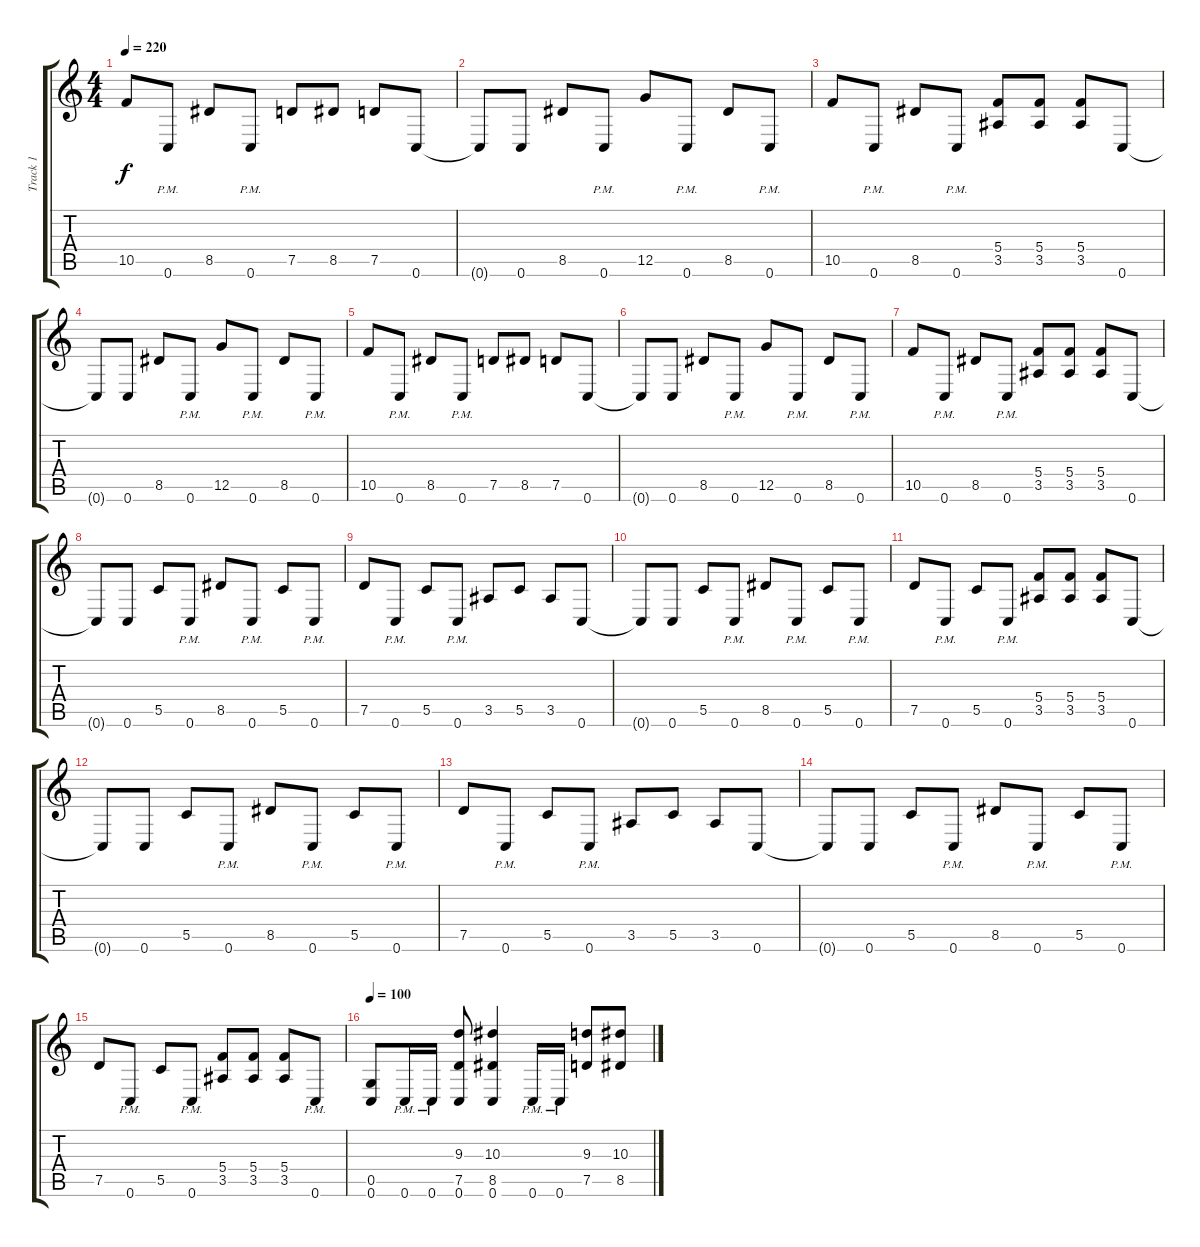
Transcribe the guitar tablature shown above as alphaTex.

\track ("Track 1" "Track 1") {instrument distortionguitar}
\staff {score tabs}
\tuning (D4 A3 F3 C3 G2 C2) {hide}
\ts (4 4)
\tempo 220
\clef g2
\ks c
10.5.8{dy f} 0.6{pm}.8 8.5.8 0.6{pm}.8 7.5.8 8.5.8 7.5.8 0.6.8 |
0.6{t}.8 0.6.8 8.5.8 0.6{pm}.8 12.5.8 0.6{pm}.8 8.5.8 0.6{pm}.8 |
10.5.8 0.6{pm}.8 8.5.8 0.6{pm}.8 (5.4 3.5).8 (5.4 3.5).8 (5.4 3.5).8 0.6.8 |
0.6{t}.8 0.6.8 8.5.8 0.6{pm}.8 12.5.8 0.6{pm}.8 8.5.8 0.6{pm}.8 |
10.5.8 0.6{pm}.8 8.5.8 0.6{pm}.8 7.5.8 8.5.8 7.5.8 0.6.8 |
0.6{t}.8 0.6.8 8.5.8 0.6{pm}.8 12.5.8 0.6{pm}.8 8.5.8 0.6{pm}.8 |
10.5.8 0.6{pm}.8 8.5.8 0.6{pm}.8 (5.4 3.5).8 (5.4 3.5).8 (5.4 3.5).8 0.6.8 |
0.6{t}.8 0.6.8 5.5.8 0.6{pm}.8 8.5.8 0.6{pm}.8 5.5.8 0.6{pm}.8 |
7.5.8 0.6{pm}.8 5.5.8 0.6{pm}.8 3.5.8 5.5.8 3.5.8 0.6.8 |
0.6{t}.8 0.6.8 5.5.8 0.6{pm}.8 8.5.8 0.6{pm}.8 5.5.8 0.6{pm}.8 |
7.5.8 0.6{pm}.8 5.5.8 0.6{pm}.8 (5.4 3.5).8 (5.4 3.5).8 (5.4 3.5).8 0.6.8 |
0.6{t}.8 0.6.8 5.5.8 0.6{pm}.8 8.5.8 0.6{pm}.8 5.5.8 0.6{pm}.8 |
7.5.8 0.6{pm}.8 5.5.8 0.6{pm}.8 3.5.8 5.5.8 3.5.8 0.6.8 |
0.6{t}.8 0.6.8 5.5.8 0.6{pm}.8 8.5.8 0.6{pm}.8 5.5.8 0.6{pm}.8 |
7.5.8 0.6{pm}.8 5.5.8 0.6{pm}.8 (5.4 3.5).8 (5.4 3.5).8 (5.4 3.5).8 0.6{pm}.8 |
\tempo 100
(0.5 0.6).8 0.6{pm}.16 0.6{pm}.16 (9.3 7.5 0.6).8 (10.3 8.5 0.6).4 0.6{pm}.16 0.6{pm}.16 (9.3 7.5).8 (10.3 8.5).8
